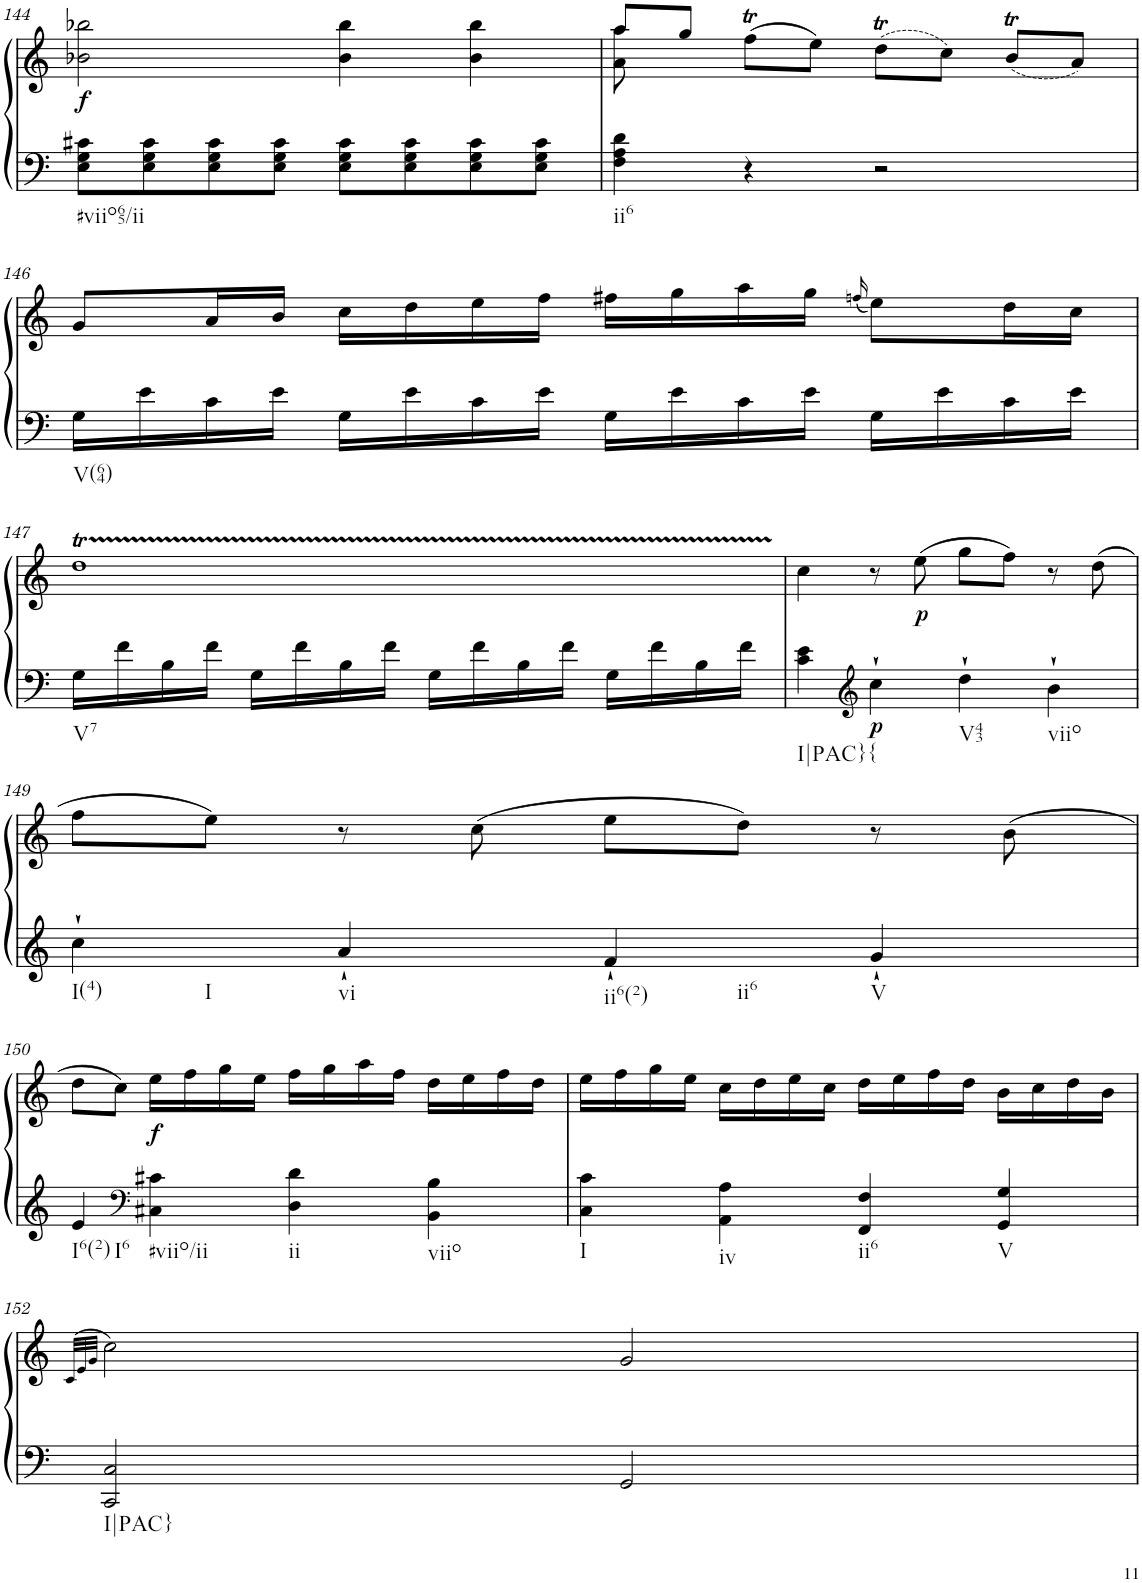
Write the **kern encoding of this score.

**kern	**kern	**dynam
*part1	*part1	*part1
*staff2	*staff1	*staff1/2
*I"Klavier linke Hand	*	*
!!LO:PB:g=z
*clefF4	*clefG2	*
*k[]	*k[]	*
*M4/4	*M4/4	*
=144	=144	=144
!LO:TX:b:t=#viio65/ii	!	!
!	!	!LO:DY:b
8E\ 8G\ 8c#X\L	2b-X\ 2bb-X\	f
8E\ 8G\ 8c#\	.	.
8E\ 8G\ 8c#\	.	.
8E\ 8G\ 8c#\J	.	.
8E\ 8G\ 8c#\L	4b-\ 4bb-\	.
8E\ 8G\ 8c#\	.	.
8E\ 8G\ 8c#\	4b-\ 4bb-\	.
8E\ 8G\ 8c#\J	.	.
=145	=145	=145
*	*^	*
!LO:TX:b:t=ii6	!	!	!
4F\ 4A\ 4d\	8a\	8aa/L	.
.	8ryy	8gg/J	.
4r	(>8ffT\L	2.ryy	.
.	8ee\J)	.	.
2r	(>8ddT\L	.	.
.	8cc\J)	.	.
.	(<8bt/L	.	.
.	8a/J)	.	.
*	*v	*v	*
!!LO:LB:g=z
=146	=146	=146
!LO:TX:b:t=V(64)	!	!
16G\LL	8g/L	.
16e\	.	.
16c\	16a/L	.
16e\JJ	16b/JJ	.
16G\LL	16cc\LL	.
16e\	16dd\	.
16c\	16ee\	.
16e\JJ	16ff\JJ	.
16G\LL	16ff#X\LL	.
16e\	16gg\	.
16c\	16aa\	.
16e\JJ	16gg\JJ	.
.	(16qffn/	.
16G\LL	8ee\L)	.
16e\	.	.
16c\	16dd\L	.
16e\JJ	16cc\JJ	.
!!LO:LB:g=z
=147	=147	=147
!LO:TX:b:t=V7	!	!
16G\LL	1ddT	.
16f\	.	.
16B\	.	.
16f\JJ	.	.
16G\LL	.	.
16f\	.	.
16B\	.	.
16f\JJ	.	.
16G\LL	.	.
16f\	.	.
16B\	.	.
16f\JJ	.	.
16G\LL	.	.
16f\	.	.
16B\	.	.
16f\JJ	.	.
=148	=148	=148
!LO:TX:b:t=I|PAC}	!	!
4c\ 4e\	4cc\	.
*clefG2	*	*
!LO:TX:b:t={	!	!
!	!	!LO:DY:b=2
4cc`\	8r	p
!	!	!LO:DY:b
.	(8ee\	p
!LO:TX:b:t=V43	!	!
4dd`\	8gg\L	.
.	8ff\J)	.
!LO:TX:b:t=viio	!	!
4b`\	8r	.
.	(8dd\	.
!!LO:LB:g=z
=149	=149	=149
!LO:TX:b:t=I(4)	!	!
!LO:TX:b:t=I	!	!
4cc`\	8ff\L	.
.	8ee\J)	.
!LO:TX:b:t=vi	!	!
4a`/	8r	.
.	(8cc\	.
!LO:TX:b:t=ii6(2)	!	!
!LO:TX:b:t=ii6	!	!
4f`/	8ee\L	.
.	8dd\J)	.
!LO:TX:b:t=V	!	!
4g`/	8r	.
.	(8b\	.
!!LO:LB:g=z
=150	=150	=150
!LO:TX:b:t=I6(2)	!	!
!LO:TX:b:t=I6	!	!
4e/	8dd\L	.
.	8cc\J)	.
*clefF4	*	*
!LO:TX:b:t=#viio/ii	!	!
!	!	!LO:DY:b
4C#X\ 4c#X\	16ee\LL	f
.	16ff\	.
.	16gg\	.
.	16ee\JJ	.
!LO:TX:b:t=ii	!	!
4D\ 4d\	16ff\LL	.
.	16gg\	.
.	16aa\	.
.	16ff\JJ	.
!LO:TX:b:t=viio	!	!
4BB\ 4B\	16dd\LL	.
.	16ee\	.
.	16ff\	.
.	16dd\JJ	.
=151	=151	=151
!LO:TX:b:t=I	!	!
4C\ 4c\	16ee\LL	.
.	16ff\	.
.	16gg\	.
.	16ee\JJ	.
!LO:TX:b:t=iv	!	!
4AA\ 4A\	16cc\LL	.
.	16dd\	.
.	16ee\	.
.	16cc\JJ	.
!LO:TX:b:t=ii6	!	!
4FF/ 4F/	16dd\LL	.
.	16ee\	.
.	16ff\	.
.	16dd\JJ	.
!LO:TX:b:t=V	!	!
4GG/ 4G/	16b\LL	.
.	16cc\	.
.	16dd\	.
.	16b\JJ	.
!!LO:LB:g=z
=152	=152	=152
.	(>32qc/LLL	.
.	32qe/	.
.	32qg/JJJ	.
!LO:TX:b:t=I|PAC}	!	!
2CC/ 2C/	2cc\)	.
2GG/	2g/	.
=	=	=
*-	*-	*-
